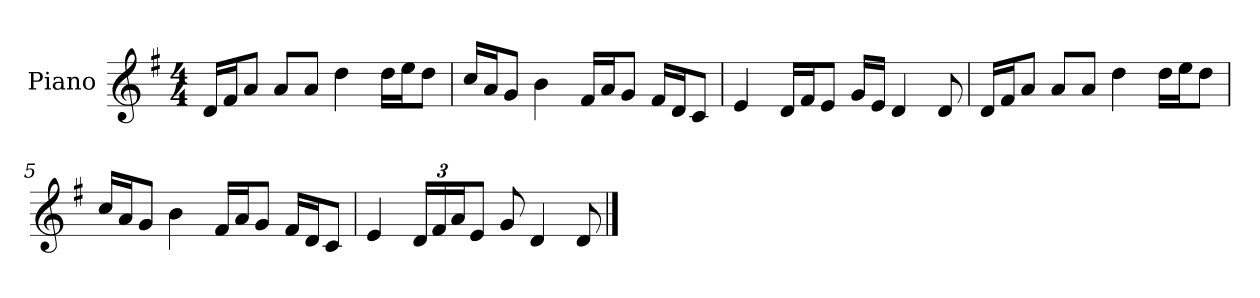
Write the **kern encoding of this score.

**kern
*part1
*staff1
*I"Piano
*I'P-no
*clefG2
*k[f#]
*M4/4
*MM90
=1
16d/LL
16f#/J
8a/J
8a/L
8a/J
4dd\
16dd\LL
16ee\J
8dd\J
=2
16cc/LL
16a/J
8g/J
4b\
16f#/LL
16a/J
8g/J
16f#/LL
16d/J
8c/J
=3
4e/
16d/LL
16f#/J
8e/J
16g/LL
16e/JJ
4d/
8d/
=4
16d/LL
16f#/J
8a/J
8a/L
8a/J
4dd\
16dd\LL
16ee\J
8dd\J
!!LO:LB:g=z
=5
16cc/LL
16a/J
8g/J
4b\
16f#/LL
16a/J
8g/J
16f#/LL
16d/J
8c/J
=6
4e/
*Xbrackettup
24d/LL
24f#/
24a/J
8e/J
8g/
4d/
8d/
==
*-
